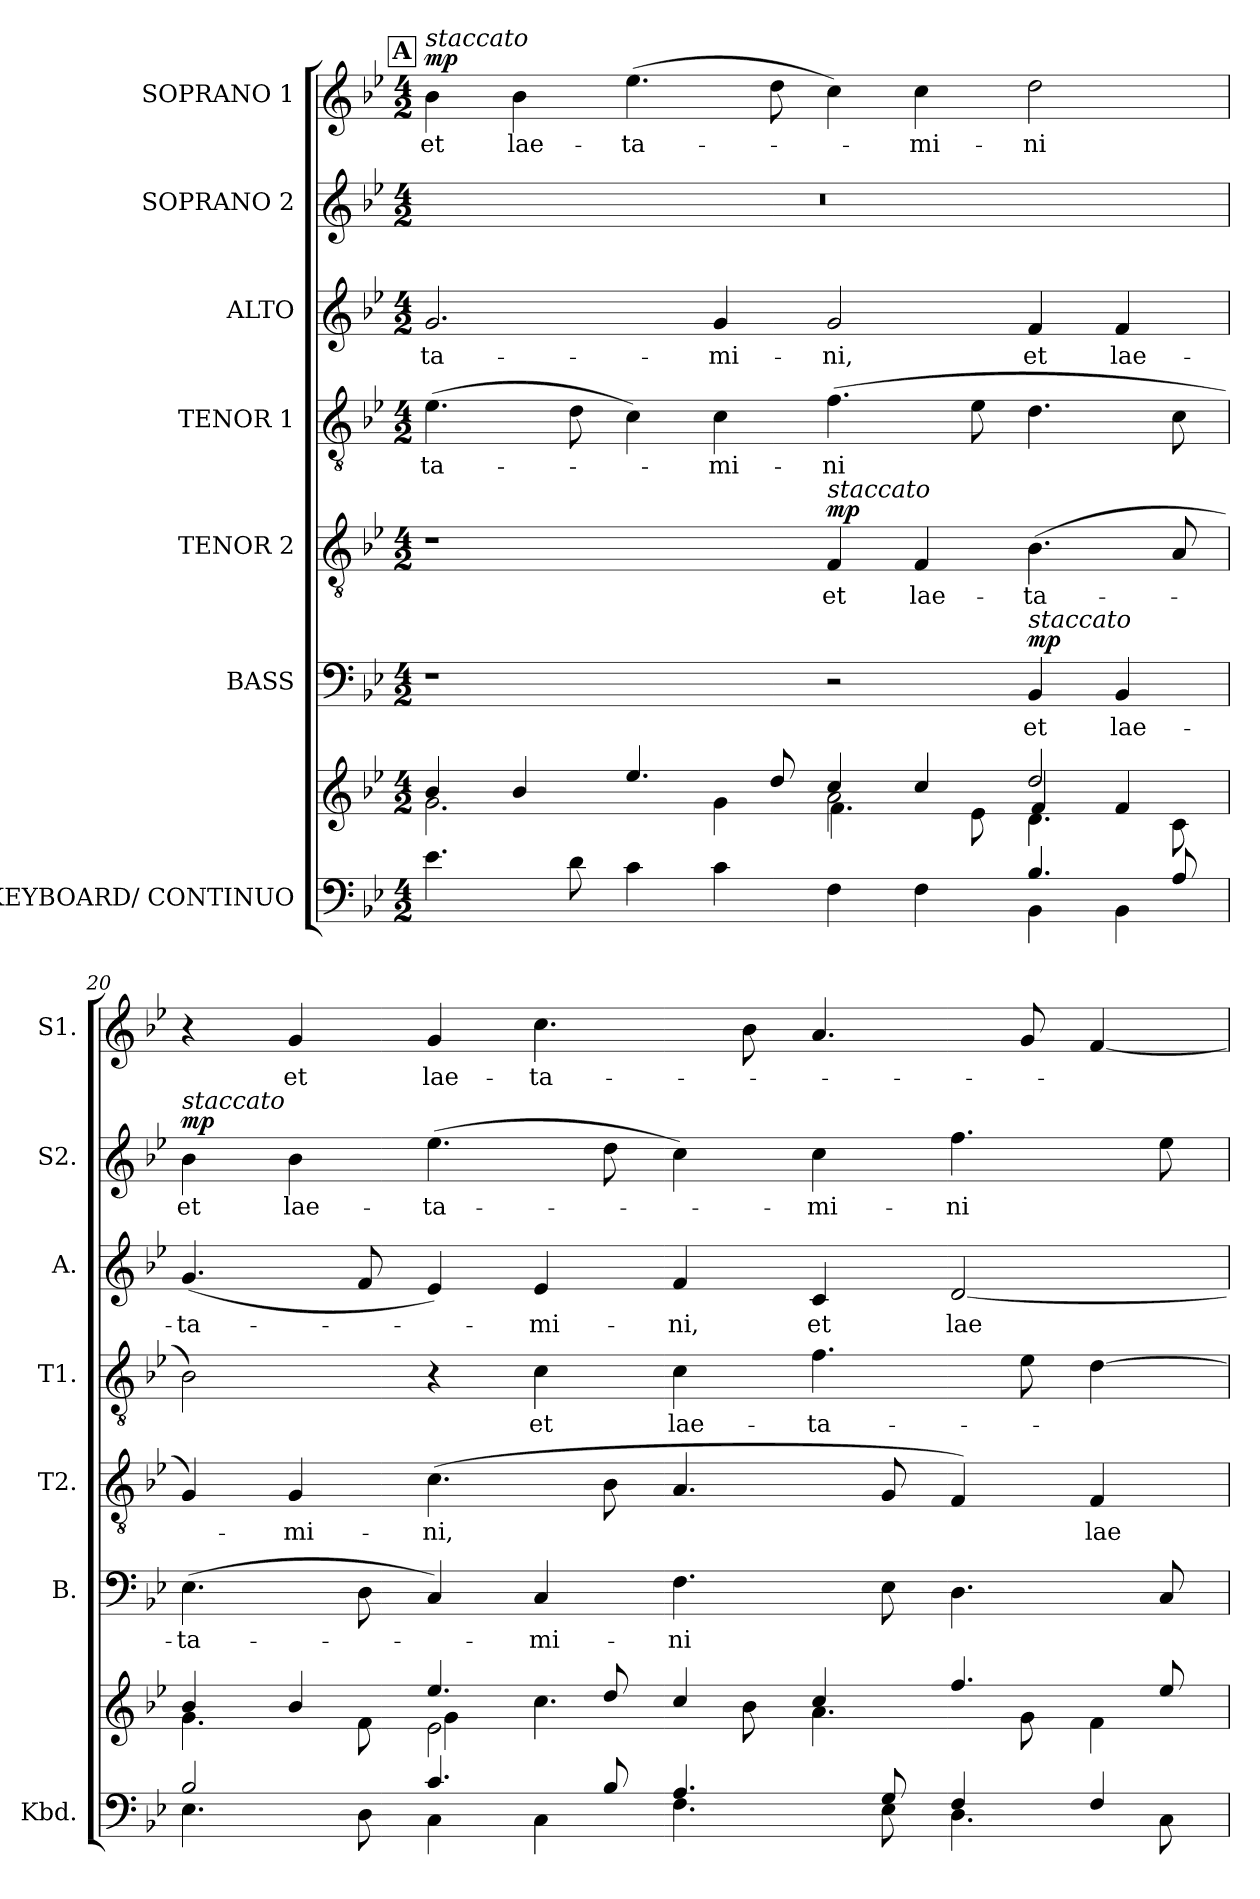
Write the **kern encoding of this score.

**kern	**kern	**kern	**text	**dynam	**kern	**text	**dynam	**kern	**text	**kern	**text	**kern	**text	**dynam	**kern	**text	**dynam
*part7	*part7	*part6	*part6	*part6	*part5	*part5	*part5	*part4	*part4	*part3	*part3	*part2	*part2	*part2	*part1	*part1	*part1
*staff8	*staff7	*staff6	*staff6	*staff6	*staff5	*staff5	*staff5	*staff4	*staff4	*staff3	*staff3	*staff2	*staff2	*staff2	*staff1	*staff1	*staff1
*I"KEYBOARD/ CONTINUO	*	*I"BASS	*	*	*I"TENOR 2	*	*	*I"TENOR 1	*	*I"ALTO	*	*I"SOPRANO 2	*	*	*I"SOPRANO 1	*	*
*I'Kbd.	*	*I'B.	*	*	*I'T2.	*	*	*I'T1.	*	*I'A.	*	*I'S2.	*	*	*I'S1.	*	*
!!LO:LB:g=z
*clefF4	*clefG2	*clefF4	*	*	*clefGv2	*	*	*clefGv2	*	*clefG2	*	*clefG2	*	*	*clefG2	*	*
*	*	*	*	*	*ITrd7c12	*	*	*ITrd7c12	*	*	*	*	*	*	*	*	*
*k[b-e-]	*k[b-e-]	*k[b-e-]	*	*	*k[b-e-]	*	*	*k[b-e-]	*	*k[b-e-]	*	*k[b-e-]	*	*	*k[b-e-]	*	*
*B-:	*B-:	*B-:	*	*	*B-:	*	*	*B-:	*	*B-:	*	*B-:	*	*	*B-:	*	*
*M4/2	*M4/2	*M4/2	*	*	*M4/2	*	*	*M4/2	*	*M4/2	*	*M4/2	*	*	*M4/2	*	*
!!LO:REH:place=s1:B:color=#000000:enc=box:fs=14.8553:t=A
=19	=19	=19	=19	=19	=19	=19	=19	=19	=19	=19	=19	=19	=19	=19	=19	=19	=19
*^	*^	*	*	*	*	*	*	*	*	*	*	*	*	*	*	*	*
*	*	*	*^	*	*	*	*	*	*	*	*	*	*	*	*	*	*	*	*
!	!	!	!	!	!	!	!	!	!	!	!	!LO:LY:b:color=#000000	!	!	!	!	!	!	!	!
!	!	!	!	!	!	!	!	!	!	!	!	!	!	!LO:LY:b:color=#000000	!LO:N:vis=1	!	!	!	!	!
!	!	!	!	!	!	!	!	!	!	!	!	!	!	!	!	!	!	!LO:TX:a:i:t=staccato	!	!
!	!	!	!	!	!	!	!	!	!	!	!	!	!	!	!	!	!	!	!LO:LY:b:color=#000000	!
1ryy	4.e-i\	4b-i/	2.gi\	1ryy	1r	.	.	1r	.	.	(4.E-i\	-ta-	2.gi/	-ta-	0r	.	.	4b-i\	et	mp
!	!	!	!	!	!	!	!	!	!	!	!	!	!	!	!	!	!	!	!LO:LY:b:color=#000000	!
.	.	4b-i/	.	.	.	.	.	.	.	.	.	.	.	.	.	.	.	4b-i\	lae-	.
.	8di\	.	.	.	.	.	.	.	.	.	8Di\	.	.	.	.	.	.	.	.	.
!	!	!	!	!	!	!	!	!	!	!	!	!	!	!	!	!	!	!	!LO:LY:b:color=#000000	!
.	4ci\	4.ee-i/	.	.	.	.	.	.	.	.	4Ci\)	.	.	.	.	.	.	(4.ee-i\	-ta-	.
!	!	!	!	!	!	!	!	!	!	!	!	!LO:LY:b:color=#000000	!	!	!	!	!	!	!	!
!	!	!	!	!	!	!	!	!	!	!	!	!	!	!LO:LY:b:color=#000000	!	!	!	!	!	!
.	4ci\	.	4gi\	.	.	.	.	.	.	.	4Ci\	-mi-	4gi/	-mi-	.	.	.	.	.	.
.	.	8ddi/	.	.	.	.	.	.	.	.	.	.	.	.	.	.	.	8ddi\	.	.
!	!	!	!	!	!	!	!	!	!LO:LY:b:color=#000000	!	!	!	!	!	!	!	!	!	!	!
!	!	!	!	!	!	!	!	!	!	!	!	!LO:LY:b:color=#000000	!	!	!	!	!	!	!	!
!	!	!	!	!	!	!	!	!LO:TX:a:i:t=staccato	!	!	!	!	!	!	!	!	!	!	!	!
!	!	!	!	!	!	!	!	!	!	!	!	!	!	!LO:LY:b:color=#000000	!	!	!	!	!	!
2ryy	4Fi\	4cci/	2ai\	4.fi\	2r	.	.	4FFi/	et	mp	(4.Fi\	-ni	2gi/	-ni,	.	.	.	4cci\)	.	.
!	!	!	!	!	!	!	!	!	!LO:LY:b:color=#000000	!	!	!	!	!	!	!	!	!	!	!
!	!	!	!	!	!	!	!	!	!	!	!	!	!	!	!	!	!	!	!LO:LY:b:color=#000000	!
.	4Fi\	4cci/	.	.	.	.	.	4FFi/	lae-	.	.	.	.	.	.	.	.	4cci\	-mi-	.
.	.	.	.	8e-i\	.	.	.	.	.	.	8E-i\	.	.	.	.	.	.	.	.	.
!	!	!	!	!	!	!LO:LY:b:color=#000000	!	!	!	!	!	!	!	!	!	!	!	!	!	!
!	!	!	!	!	!	!	!	!	!LO:LY:b:color=#000000	!	!	!	!	!	!	!	!	!	!	!
!	!	!	!	!	!	!	!	!	!	!	!	!	!	!LO:LY:b:color=#000000	!	!	!	!	!	!
!	!	!	!	!	!LO:TX:a:i:t=staccato	!	!	!	!	!	!	!	!	!	!	!	!	!	!	!
!	!	!	!	!	!	!	!	!	!	!	!	!	!	!	!	!	!	!	!LO:LY:b:color=#000000	!
4.B-i/	4BB-i\	2ddi/	4fi/	4.di\	4BB-i/	et	mp	(4.BB-i\	-ta-	.	4.Di\	.	4fi/	et	.	.	.	2ddi\	-ni	.
!	!	!	!	!	!	!LO:LY:b:color=#000000	!	!	!	!	!	!	!	!	!	!	!	!	!	!
!	!	!	!	!	!	!	!	!	!	!	!	!	!	!LO:LY:b:color=#000000	!	!	!	!	!	!
.	4BB-i\	.	4fi/	.	4BB-i/	lae-	.	.	.	.	.	.	4fi/	lae-	.	.	.	.	.	.
8Ai/	.	.	.	8ci\	.	.	.	8AAi/	.	.	8Ci\	.	.	.	.	.	.	.	.	.
=20	=20	=20	=20	=20	=20	=20	=20	=20	=20	=20	=20	=20	=20	=20	=20	=20	=20	=20	=20	=20
!	!	!	!	!	!	!LO:LY:b:color=#000000	!	!	!	!	!	!	!	!	!	!	!	!	!	!
!	!	!	!	!	!	!	!	!	!	!	!	!	!	!LO:LY:b:color=#000000	!	!	!	!	!	!
!	!	!	!	!	!	!	!	!	!	!	!	!	!	!	!LO:TX:a:i:t=staccato	!	!	!	!	!
!	!	!	!	!	!	!	!	!	!	!	!	!	!	!	!	!LO:LY:b:color=#000000	!	!	!	!
2B-i/	4.E-i\	4b-i/	2ryy	4.gi\	(4.E-i\	-ta-	.	4GGi/)	.	.	2BB-i\)	.	(4.gi/	-ta-	4b-i\	et	mp	4r	.	.
!	!	!	!	!	!	!	!	!	!LO:LY:b:color=#000000	!	!	!	!	!	!	!	!	!	!	!
!	!	!	!	!	!	!	!	!	!	!	!	!	!	!	!	!LO:LY:b:color=#000000	!	!	!	!
!	!	!	!	!	!	!	!	!	!	!	!	!	!	!	!	!	!	!	!LO:LY:b:color=#000000	!
.	.	4b-i/	.	.	.	.	.	4GGi/	-mi-	.	.	.	.	.	4b-i\	lae-	.	4gi/	et	.
.	8Di\	.	.	8fi\	8Di\	.	.	.	.	.	.	.	8fi/	.	.	.	.	.	.	.
!	!	!	!	!	!	!	!	!	!LO:LY:b:color=#000000	!	!	!	!	!	!	!	!	!	!	!
!	!	!	!	!	!	!	!	!	!	!	!	!	!	!	!	!LO:LY:b:color=#000000	!	!	!	!
!	!	!	!	!	!	!	!	!	!	!	!	!	!	!	!	!	!	!	!LO:LY:b:color=#000000	!
4.ci/	4Ci\	4.ee-i/	2e-i\	4gi\	4Ci/)	.	.	(4.Ci\	-ni,	.	4r	.	4e-i/)	.	(4.ee-i\	-ta-	.	4gi/	lae-	.
!	!	!	!	!	!	!LO:LY:b:color=#000000	!	!	!	!	!	!	!	!	!	!	!	!	!	!
!	!	!	!	!	!	!	!	!	!	!	!	!LO:LY:b:color=#000000	!	!	!	!	!	!	!	!
!	!	!	!	!	!	!	!	!	!	!	!	!	!	!LO:LY:b:color=#000000	!	!	!	!	!	!
!	!	!	!	!	!	!	!	!	!	!	!	!	!	!	!	!	!	!	!LO:LY:b:color=#000000	!
.	4Ci\	.	.	4.cci\	4Ci/	-mi-	.	.	.	.	4Ci\	et	4e-i/	-mi-	.	.	.	4.cci\	-ta-	.
8B-i/	.	8ddi/	.	.	.	.	.	8BB-i\	.	.	.	.	.	.	8ddi\	.	.	.	.	.
!	!	!	!	!	!	!LO:LY:b:color=#000000	!	!	!	!	!	!	!	!	!	!	!	!	!	!
!	!	!	!	!	!	!	!	!	!	!	!	!LO:LY:b:color=#000000	!	!	!	!	!	!	!	!
!	!	!	!	!	!	!	!	!	!	!	!	!	!	!LO:LY:b:color=#000000	!	!	!	!	!	!
4.Ai/	4.Fi\	4cci/	1ryy	.	4.Fi\	-ni	.	4.AAi/	.	.	4Ci\	lae-	4fi/	-ni,	4cci\)	.	.	.	.	.
.	.	.	.	8b-i\	.	.	.	.	.	.	.	.	.	.	.	.	.	8b-i\	.	.
!	!	!	!	!	!	!	!	!	!	!	!	!LO:LY:b:color=#000000	!	!	!	!	!	!	!	!
!	!	!	!	!	!	!	!	!	!	!	!	!	!	!LO:LY:b:color=#000000	!	!	!	!	!	!
!	!	!	!	!	!	!	!	!	!	!	!	!	!	!	!	!LO:LY:b:color=#000000	!	!	!	!
.	.	4cci/	.	4.ai\	.	.	.	.	.	.	4.Fi\	-ta-	4ci/	et	4cci\	-mi-	.	4.ai/	.	.
8Gi/	8E-i\	.	.	.	8E-i\	.	.	8GGi/	.	.	.	.	.	.	.	.	.	.	.	.
!	!	!	!	!	!	!	!	!	!	!	!	!	!	!LO:LY:b:color=#000000	!	!	!	!	!	!
!	!	!	!	!	!	!	!	!	!	!	!	!	!	!	!	!LO:LY:b:color=#000000	!	!	!	!
4Fi/	4.Di\	4.ffi/	.	.	4.Di\	.	.	4FFi/)	.	.	.	.	[2di/	lae-	4.ffi\	-ni	.	.	.	.
.	.	.	.	8gi\	.	.	.	.	.	.	8E-i\	.	.	.	.	.	.	8gi/	.	.
!	!	!	!	!	!	!	!	!	!LO:LY:b:color=#000000	!	!	!	!	!	!	!	!	!	!	!
4Fi/	.	.	.	4fi\	.	.	.	4FFi/	lae-	.	[4Di\	.	.	.	.	.	.	[4fi/	.	.
.	8Ci\	8ee-i/	.	.	8Ci/	.	.	.	.	.	.	.	.	.	8ee-i\	.	.	.	.	.
*v	*v	*	*	*	*	*	*	*	*	*	*	*	*	*	*	*	*	*	*	*
*	*v	*v	*v	*	*	*	*	*	*	*	*	*	*	*	*	*	*	*	*
=	=	=	=	=	=	=	=	=	=	=	=	=	=	=	=	=	=
*-	*-	*-	*-	*-	*-	*-	*-	*-	*-	*-	*-	*-	*-	*-	*-	*-	*-
